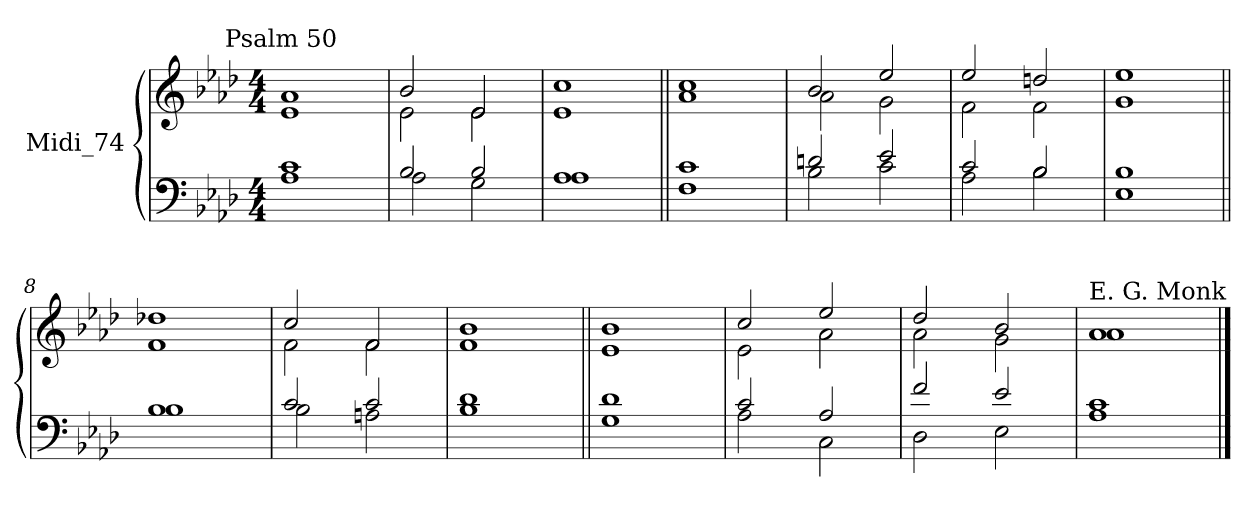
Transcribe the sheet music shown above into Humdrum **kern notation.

**kern	**kern
*part2	*part1
*staff2	*staff1
*I"Midi_74	*I"Midi_74
*clefF4	*clefG2
*k[b-e-a-d-]	*k[b-e-a-d-]
*A-:	*A-:
*M4/4	*M4/4
=1	=1
*^	*^
!	!	!LO:TX:a:cj:t=Psalm 50	!
1c/	1A-\	1a-/	1e-\
=2	=2	=2	=2
2B-/	2A-\	2b-/	2e-\
2B-/	2G\	2e-/	2e-\
=3	=3	=3	=3
1A-/	1A-\	1cc/	1e-\
=4||	=4||	=4||	=4||
1c/	1F\	1cc/	1a-\
=5	=5	=5	=5
2dn/	2B-\	2b-/	2a-\
2e-/	2c\	2ee-/	2g\
=6	=6	=6	=6
2c/	2A-\	2ee-/	2f\
2B-/	2B-\	2ddn/	2f\
=7	=7	=7	=7
1B-/	1E-\	1ee-/	1g\
=8||	=8||	=8||	=8||
1B-/	1B-\	1dd-X/	1f\
=9	=9	=9	=9
2c/	2B-\	2cc/	2f\
2c/	2An\	2f/	2f\
=10	=10	=10	=10
1d-/	1B-\	1b-/	1f\
=11||	=11||	=11||	=11||
1d-/	1G\	1b-/	1e-\
=12	=12	=12	=12
2c/	2A-\	2cc/	2e-\
2A-/	2C\	2ee-/	2a-\
=13	=13	=13	=13
2f/	2D-\	2dd-/	2a-\
2e-/	2E-\	2b-/	2g\
=14	=14	=14	=14
!	!	!LO:TX:a:t=E. G. Monk	!
1c/	1A-\	1a-/	1a-\
*v	*v	*	*
*	*v	*v
==	==
*-	*-
